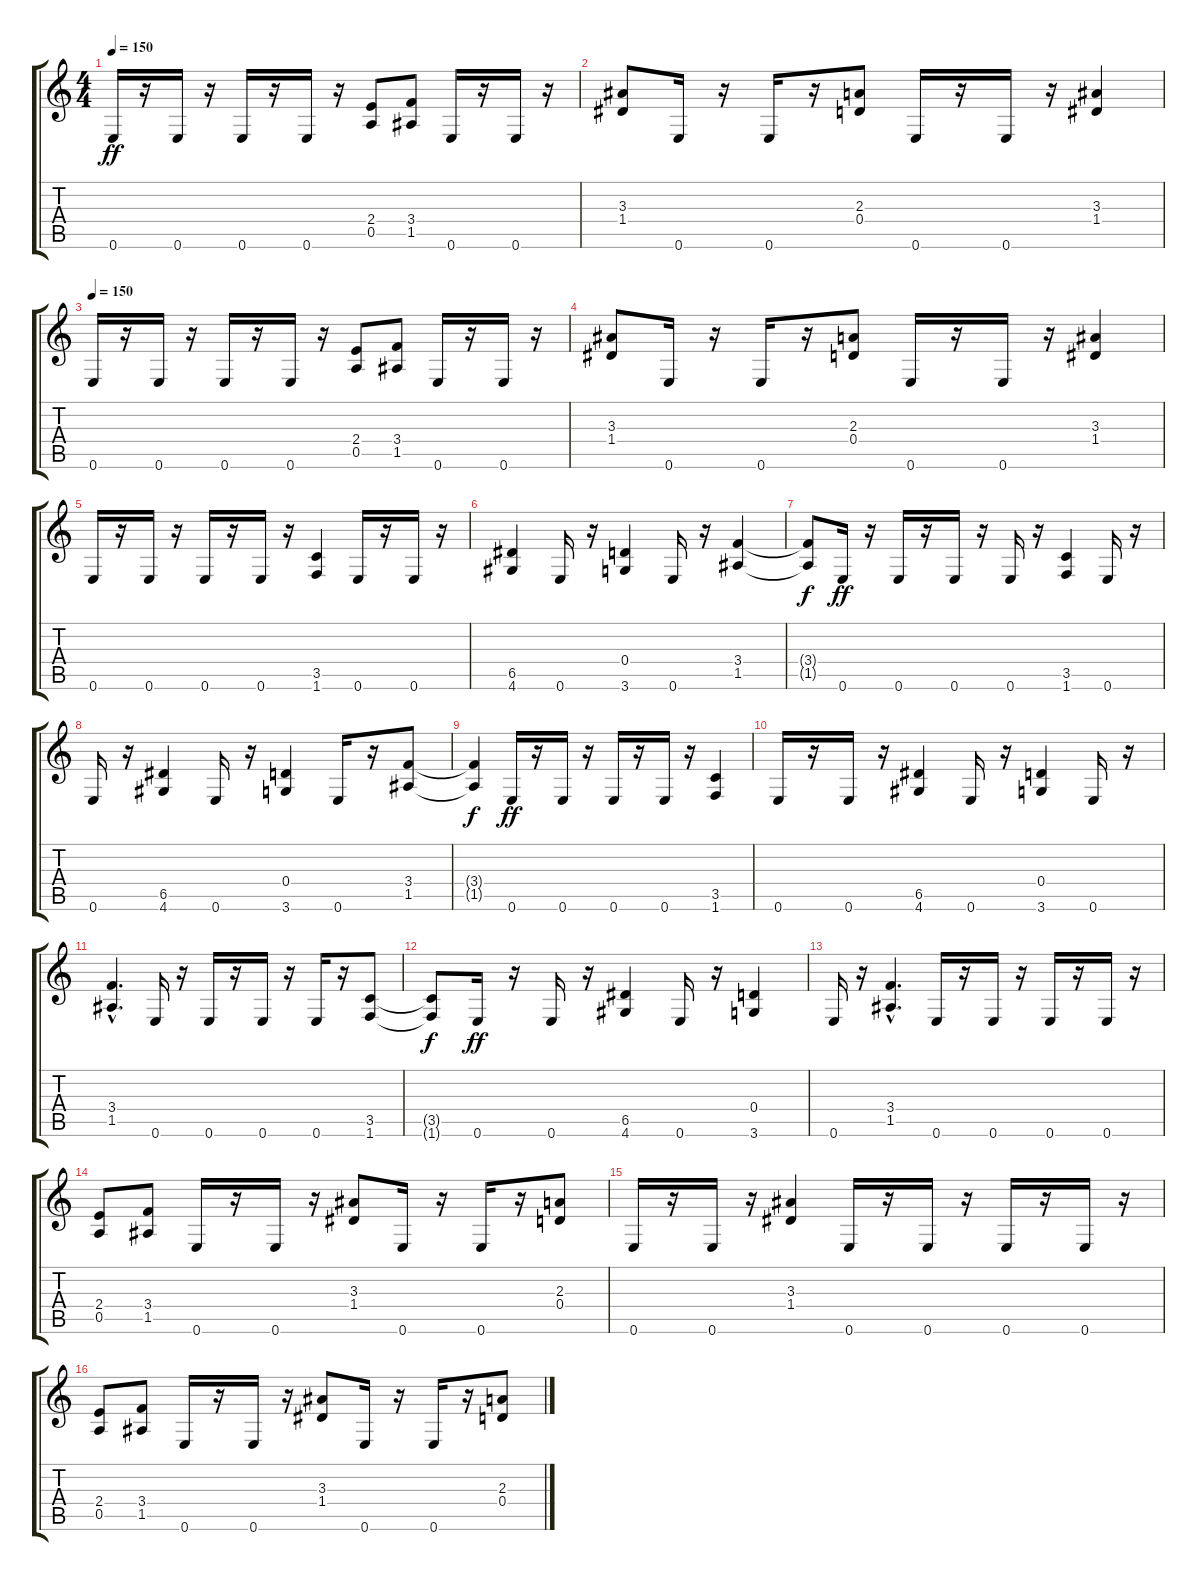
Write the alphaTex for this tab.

\track "" {instrument overdrivenguitar}
\staff {score tabs}
\tuning (E4 B3 G3 D3 A2 E2) {hide}
\ts (4 4)
\tempo 150
\clef g2
\ks c
0.6.16{dy ff} r.16 0.6.16 r.16 0.6.16 r.16 0.6.16 r.16 (2.4 0.5).8 (3.4 1.5).8 0.6.16 r.16 0.6.16 r.16 |
(3.3 1.4).8 0.6.16 r.16 0.6.16 r.16 (2.3 0.4).8 0.6.16 r.16 0.6.16 r.16 (3.3 1.4).4 |
\tempo 150
0.6.16 r.16 0.6.16 r.16 0.6.16 r.16 0.6.16 r.16 (2.4 0.5).8 (3.4 1.5).8 0.6.16 r.16 0.6.16 r.16 |
(3.3 1.4).8 0.6.16 r.16 0.6.16 r.16 (2.3 0.4).8 0.6.16 r.16 0.6.16 r.16 (3.3 1.4).4 |
0.6.16 r.16 0.6.16 r.16 0.6.16 r.16 0.6.16 r.16 (3.5 1.6).4 0.6.16 r.16 0.6.16 r.16 |
(6.5 4.6).4 0.6.16 r.16 (0.4 3.6).4 0.6.16 r.16 (3.4 1.5).4 |
(3.4{t} 1.5{t}).8{dy f} 0.6.16{dy ff} r.16 0.6.16 r.16 0.6.16 r.16 0.6.16 r.16 (3.5 1.6).4 0.6.16 r.16 |
0.6.16 r.16 (6.5 4.6).4 0.6.16 r.16 (0.4 3.6).4 0.6.16 r.16 (3.4 1.5).8 |
(3.4{t} 1.5{t}).4{dy f} 0.6.16{dy ff} r.16 0.6.16 r.16 0.6.16 r.16 0.6.16 r.16 (3.5 1.6).4 |
0.6.16 r.16 0.6.16 r.16 (6.5 4.6).4 0.6.16 r.16 (0.4 3.6).4 0.6.16 r.16 |
(3.4{hac} 1.5{hac}).4{d} 0.6.16 r.16 0.6.16 r.16 0.6.16 r.16 0.6.16 r.16 (3.5 1.6).8 |
(3.5{t} 1.6{t}).8{dy f} 0.6.16{dy ff} r.16 0.6.16 r.16 (6.5 4.6).4 0.6.16 r.16 (0.4 3.6).4 |
0.6.16 r.16 (3.4{hac} 1.5{hac}).4{d} 0.6.16 r.16 0.6.16 r.16 0.6.16 r.16 0.6.16 r.16 |
(2.4 0.5).8 (3.4 1.5).8 0.6.16 r.16 0.6.16 r.16 (3.3 1.4).8 0.6.16 r.16 0.6.16 r.16 (2.3 0.4).8 |
0.6.16 r.16 0.6.16 r.16 (3.3 1.4).4 0.6.16 r.16 0.6.16 r.16 0.6.16 r.16 0.6.16 r.16 |
(2.4 0.5).8 (3.4 1.5).8 0.6.16 r.16 0.6.16 r.16 (3.3 1.4).8 0.6.16 r.16 0.6.16 r.16 (2.3 0.4).8
